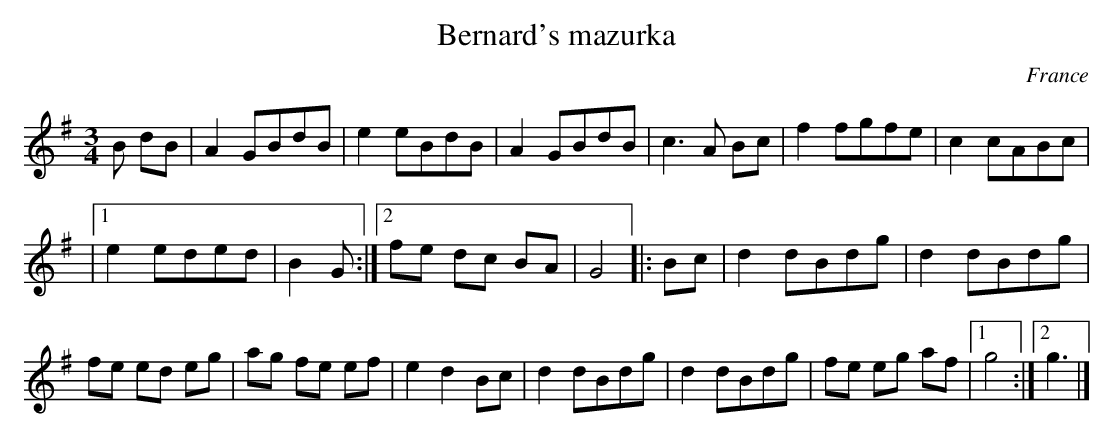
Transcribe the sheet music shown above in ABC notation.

X:1
T:Bernard's mazurka
O:France
M:3/4
K:G
B dB |\
A2 GBdB | e2 eBdB | A2 GBdB | c3A Bc |\
f2 fgfe | c2 cABc |
|1 e2 eded | B2G :|2 fe dc BA | G4 \
|: Bc |\
d2 dBdg | d2dBdg |
fe ed eg | ag fe ef |\
e2d2Bc | d2dBdg | d2 dBdg | fe eg af |1 g4 :|2 g3 |]
